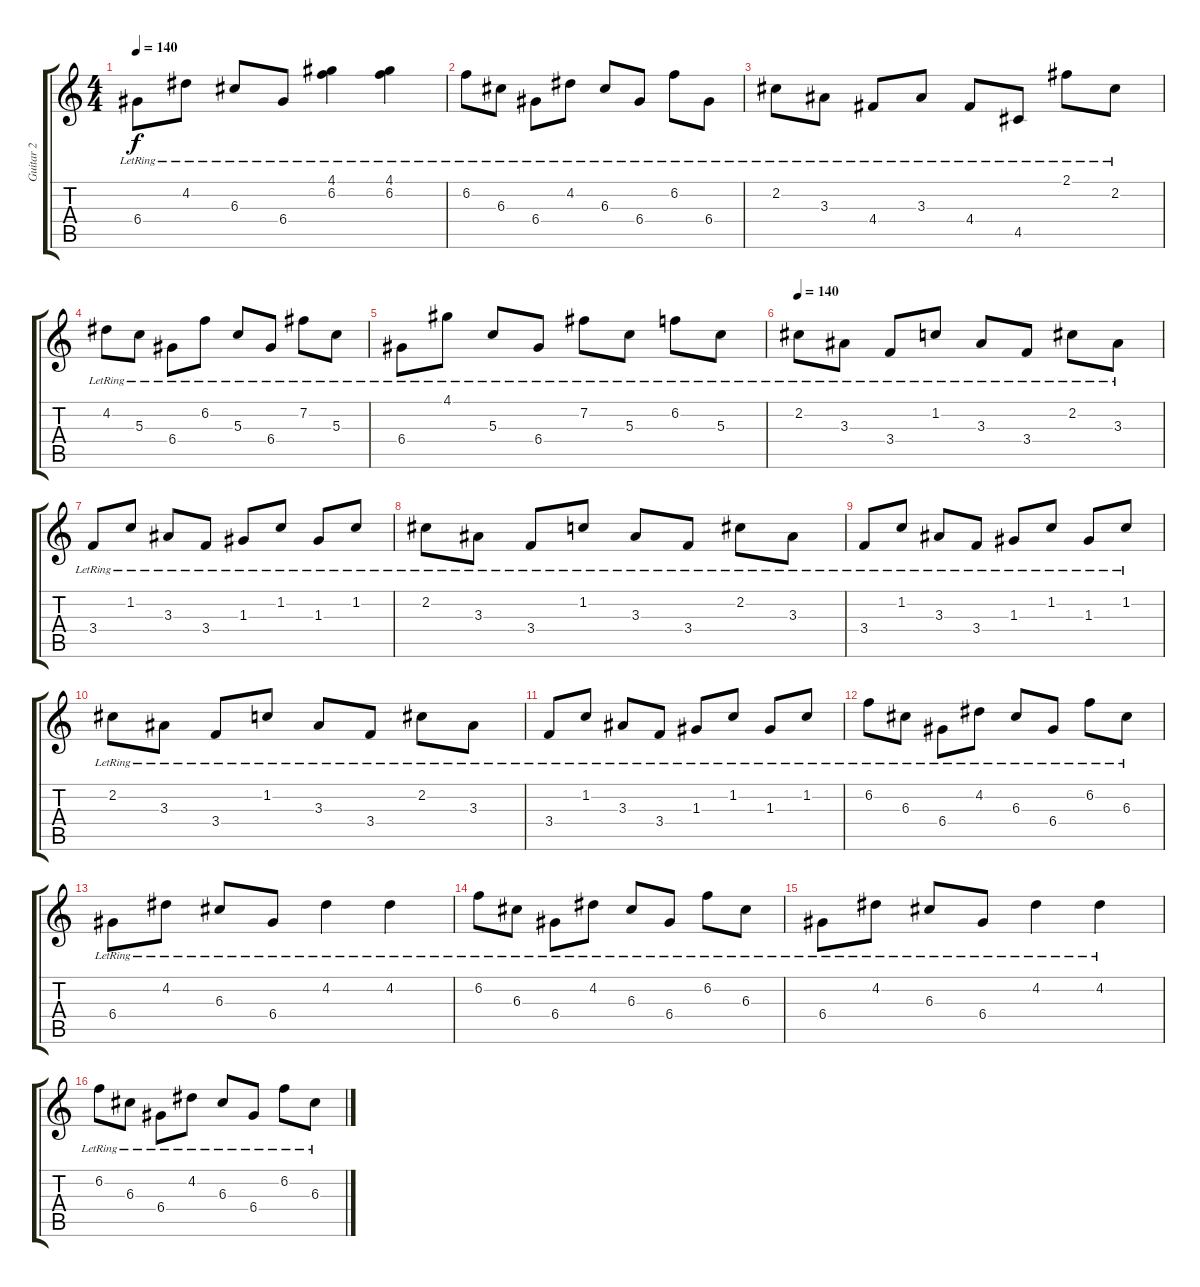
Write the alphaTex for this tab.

\track ("Guitar 2" "Guitar 2") {instrument distortionguitar}
\staff {score tabs}
\tuning (E4 B3 G3 D3 A2 E2) {hide}
\ts (4 4)
\tempo 140
\clef g2
\ks c
6.4{lr}.8{dy f} 4.2{lr}.8 6.3{lr}.8 6.4{lr}.8 (4.1 6.2{lr}).4 (4.1 6.2{lr}).4 |
6.2{lr}.8 6.3{lr}.8 6.4{lr}.8 4.2{lr}.8 6.3{lr}.8 6.4{lr}.8 6.2{lr}.8 6.4{lr}.8 |
2.2{lr}.8 3.3{lr}.8 4.4{lr}.8 3.3{lr}.8 4.4{lr}.8 4.5{lr}.8 2.1{lr}.8 2.2{lr}.8 |
4.2{lr}.8 5.3{lr}.8 6.4{lr}.8 6.2{lr}.8 5.3{lr}.8 6.4{lr}.8 7.2{lr}.8 5.3{lr}.8 |
6.4{lr}.8 4.1{lr}.8 5.3{lr}.8 6.4{lr}.8 7.2{lr}.8 5.3{lr}.8 6.2{lr}.8 5.3{lr}.8 |
\section ("" "")
\tempo 140
2.2{lr}.8 3.3{lr}.8 3.4{lr}.8 1.2{lr}.8 3.3{lr}.8 3.4{lr}.8 2.2{lr}.8 3.3{lr}.8 |
3.4{lr}.8 1.2{lr}.8 3.3{lr}.8 3.4{lr}.8 1.3{lr}.8 1.2{lr}.8 1.3{lr}.8 1.2{lr}.8 |
2.2{lr}.8 3.3{lr}.8 3.4{lr}.8 1.2{lr}.8 3.3{lr}.8 3.4{lr}.8 2.2{lr}.8 3.3{lr}.8 |
3.4{lr}.8 1.2{lr}.8 3.3{lr}.8 3.4{lr}.8 1.3{lr}.8 1.2{lr}.8 1.3{lr}.8 1.2{lr}.8 |
2.2{lr}.8 3.3{lr}.8 3.4{lr}.8 1.2{lr}.8 3.3{lr}.8 3.4{lr}.8 2.2{lr}.8 3.3{lr}.8 |
3.4{lr}.8 1.2{lr}.8 3.3{lr}.8 3.4{lr}.8 1.3{lr}.8 1.2{lr}.8 1.3{lr}.8 1.2{lr}.8 |
6.2{lr}.8 6.3{lr}.8 6.4{lr}.8 4.2{lr}.8 6.3{lr}.8 6.4{lr}.8 6.2{lr}.8 6.3{lr}.8 |
6.4{lr}.8 4.2{lr}.8 6.3{lr}.8 6.4{lr}.8 4.2{lr}.4 4.2{lr}.4 |
6.2{lr}.8 6.3{lr}.8 6.4{lr}.8 4.2{lr}.8 6.3{lr}.8 6.4{lr}.8 6.2{lr}.8 6.3{lr}.8 |
6.4{lr}.8 4.2{lr}.8 6.3{lr}.8 6.4{lr}.8 4.2{lr}.4 4.2{lr}.4 |
6.2{lr}.8 6.3{lr}.8 6.4{lr}.8 4.2{lr}.8 6.3{lr}.8 6.4{lr}.8 6.2{lr}.8 6.3{lr}.8
